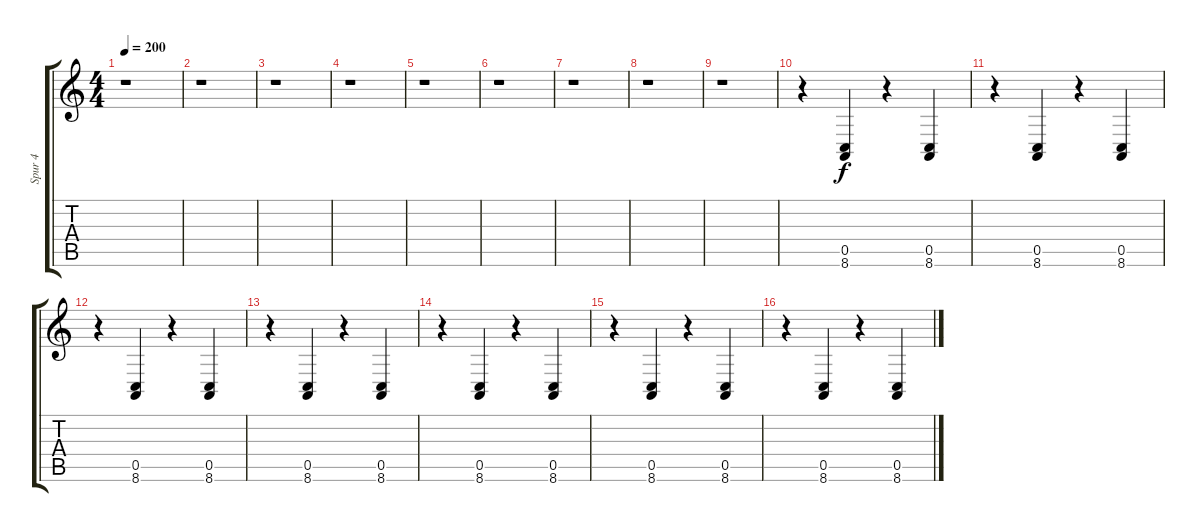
\track ("Spur 4" "Spur 4") {instrument clavinet}
\staff {score tabs}
\tuning (E4 B3 G3 D3 A2 E2) {hide}
\ts (4 4)
\tempo 200
\clef g2
\ks c
r.1{dy f} |
r.1 |
r.1 |
r.1 |
r.1 |
r.1 |
r.1 |
r.1 |
r.1 |
r.4 (0.5 8.6).4 r.4 (0.5 8.6).4 |
r.4 (0.5 8.6).4 r.4 (0.5 8.6).4 |
r.4 (0.5 8.6).4 r.4 (0.5 8.6).4 |
r.4 (0.5 8.6).4 r.4 (0.5 8.6).4 |
r.4 (0.5 8.6).4 r.4 (0.5 8.6).4 |
r.4 (0.5 8.6).4 r.4 (0.5 8.6).4 |
r.4 (0.5 8.6).4 r.4 (0.5 8.6).4
